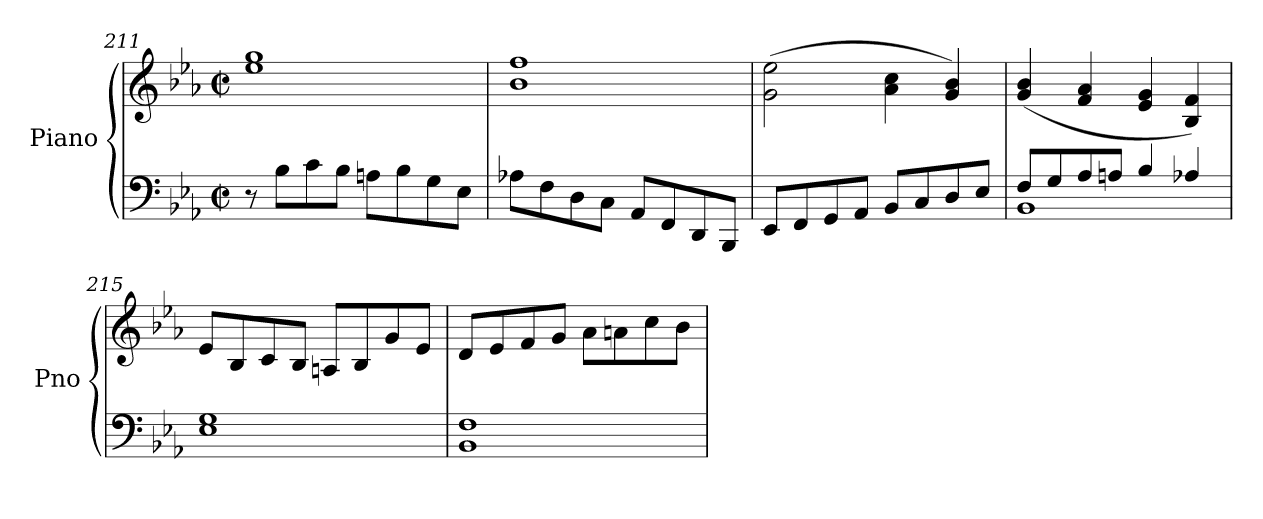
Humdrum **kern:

**kern	**kern	**dynam
*part1	*part1	*part1
*staff2	*staff1	*staff1/2
*I"Piano	*	*
*I'Pno	*	*
*clefF4	*clefG2	*
*k[b-e-a-]	*k[b-e-a-]	*
*M4/4	*M4/4	*
*met(c|)	*met(c|)	*
=211	=211	=211
!	!	!LO:DY:b
8r	1ee- 1gg	other-dynamics
8B-\L	.	.
8c\	.	.
8B-\J	.	.
8An\L	.	.
8B-\	.	.
8G\	.	.
8E-\J	.	.
!!LO:LB:g=z
=212	=212	=212
8A-X\L	1b- 1ff	.
8F\	.	.
8D\	.	.
8C\J	.	.
8AA-/L	.	.
8FF/	.	.
8DD/	.	.
8BBB-/J	.	.
=213	=213	=213
8EE-/L	(2g\ 2ee-\	.
8FF/	.	.
8GG/	.	.
8AA-/J	.	.
8BB-/L	4a-\ 4cc\	.
8C/	.	.
8D/	4g/ 4b-/)	.
8E-/J	.	.
=214	=214	=214
*^	*	*
8F/L	1BB-	(>4g/ 4b-/	.
8G/	.	.	.
8A-/	.	4f/ 4a-/	.
8An/J	.	.	.
4B-/	.	4e-/ 4g/	.
4A-X/	.	4B-/ 4f/)	.
*v	*v	*	*
=215	=215	=215
1E- 1G	8e-/L	.
.	8B-/	.
.	8c/	.
.	8B-/J	.
.	8An/L	.
.	8B-/	.
.	8g/	.
.	8e-/J	.
!!LO:LB:g=z
=216	=216	=216
1BB- 1F	8d/L	.
.	8e-/	.
.	8f/	.
.	8g/J	.
.	8a-\L	.
.	8an\	.
.	8cc\	.
.	8b-\J	.
=	=	=
*-	*-	*-
